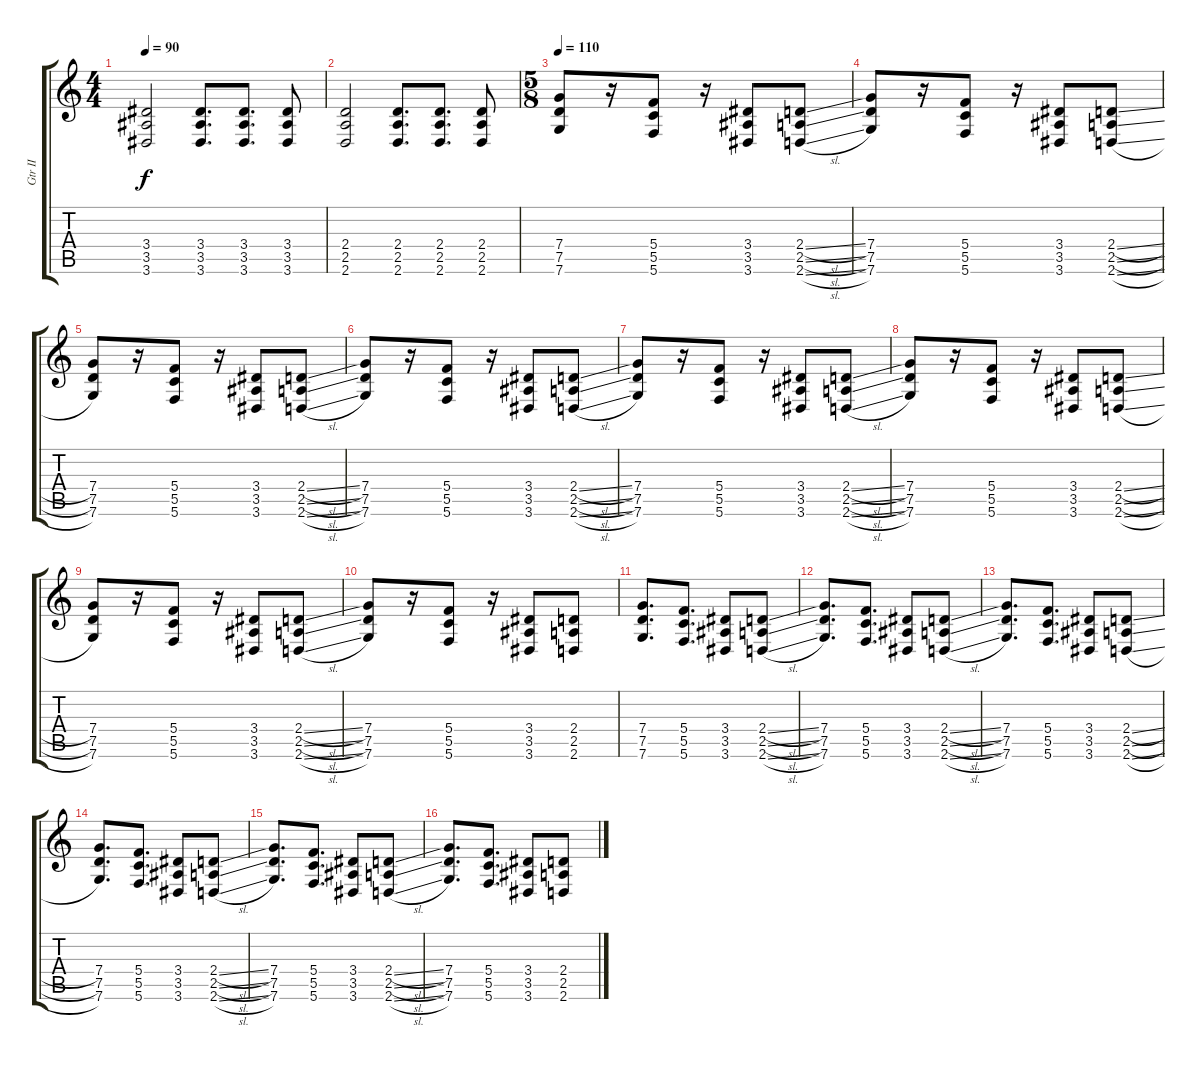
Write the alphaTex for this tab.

\track ("Gtr II" "Gtr II") {instrument overdrivenguitar}
\staff {score tabs}
\tuning (D4 A3 F3 C3 G2 C2) {hide}
\ts (4 4)
\tempo 90
\clef g2
\ks c
(3.4 3.5 3.6).2{dy f} (3.4 3.5 3.6).8{d} (3.4 3.5 3.6).8{d} (3.4 3.5 3.6).8 |
(2.4 2.5 2.6).2 (2.4 2.5 2.6).8{d} (2.4 2.5 2.6).8{d} (2.4 2.5 2.6).8 |
\ts (5 8)
\tempo 110
(7.4 7.5 7.6).8 r.16 (5.4 5.5 5.6).8 r.16 (3.4 3.5 3.6).8 (2.4{sl} 2.5{sl} 2.6{sl}).8 |
(7.4 7.5 7.6).8 r.16 (5.4 5.5 5.6).8 r.16 (3.4 3.5 3.6).8 (2.4{sl} 2.5{sl} 2.6{sl}).8 |
(7.4 7.5 7.6).8 r.16 (5.4 5.5 5.6).8 r.16 (3.4 3.5 3.6).8 (2.4{sl} 2.5{sl} 2.6{sl}).8 |
(7.4 7.5 7.6).8 r.16 (5.4 5.5 5.6).8 r.16 (3.4 3.5 3.6).8 (2.4{sl} 2.5{sl} 2.6{sl}).8 |
(7.4 7.5 7.6).8 r.16 (5.4 5.5 5.6).8 r.16 (3.4 3.5 3.6).8 (2.4{sl} 2.5{sl} 2.6{sl}).8 |
(7.4 7.5 7.6).8 r.16 (5.4 5.5 5.6).8 r.16 (3.4 3.5 3.6).8 (2.4{sl} 2.5{sl} 2.6{sl}).8 |
(7.4 7.5 7.6).8 r.16 (5.4 5.5 5.6).8 r.16 (3.4 3.5 3.6).8 (2.4{sl} 2.5{sl} 2.6{sl}).8 |
(7.4 7.5 7.6).8 r.16 (5.4 5.5 5.6).8 r.16 (3.4 3.5 3.6).8 (2.4 2.5 2.6).8 |
(7.4 7.5 7.6).8{d} (5.4 5.5 5.6).8{d} (3.4 3.5 3.6).8 (2.4{sl} 2.5{sl} 2.6{sl}).8 |
(7.4 7.5 7.6).8{d} (5.4 5.5 5.6).8{d} (3.4 3.5 3.6).8 (2.4{sl} 2.5{sl} 2.6{sl}).8 |
(7.4 7.5 7.6).8{d} (5.4 5.5 5.6).8{d} (3.4 3.5 3.6).8 (2.4{sl} 2.5{sl} 2.6{sl}).8 |
(7.4 7.5 7.6).8{d} (5.4 5.5 5.6).8{d} (3.4 3.5 3.6).8 (2.4{sl} 2.5{sl} 2.6{sl}).8 |
(7.4 7.5 7.6).8{d} (5.4 5.5 5.6).8{d} (3.4 3.5 3.6).8 (2.4{sl} 2.5{sl} 2.6{sl}).8 |
(7.4 7.5 7.6).8{d} (5.4 5.5 5.6).8{d} (3.4 3.5 3.6).8 (2.4{sl} 2.5{sl} 2.6{sl}).8
